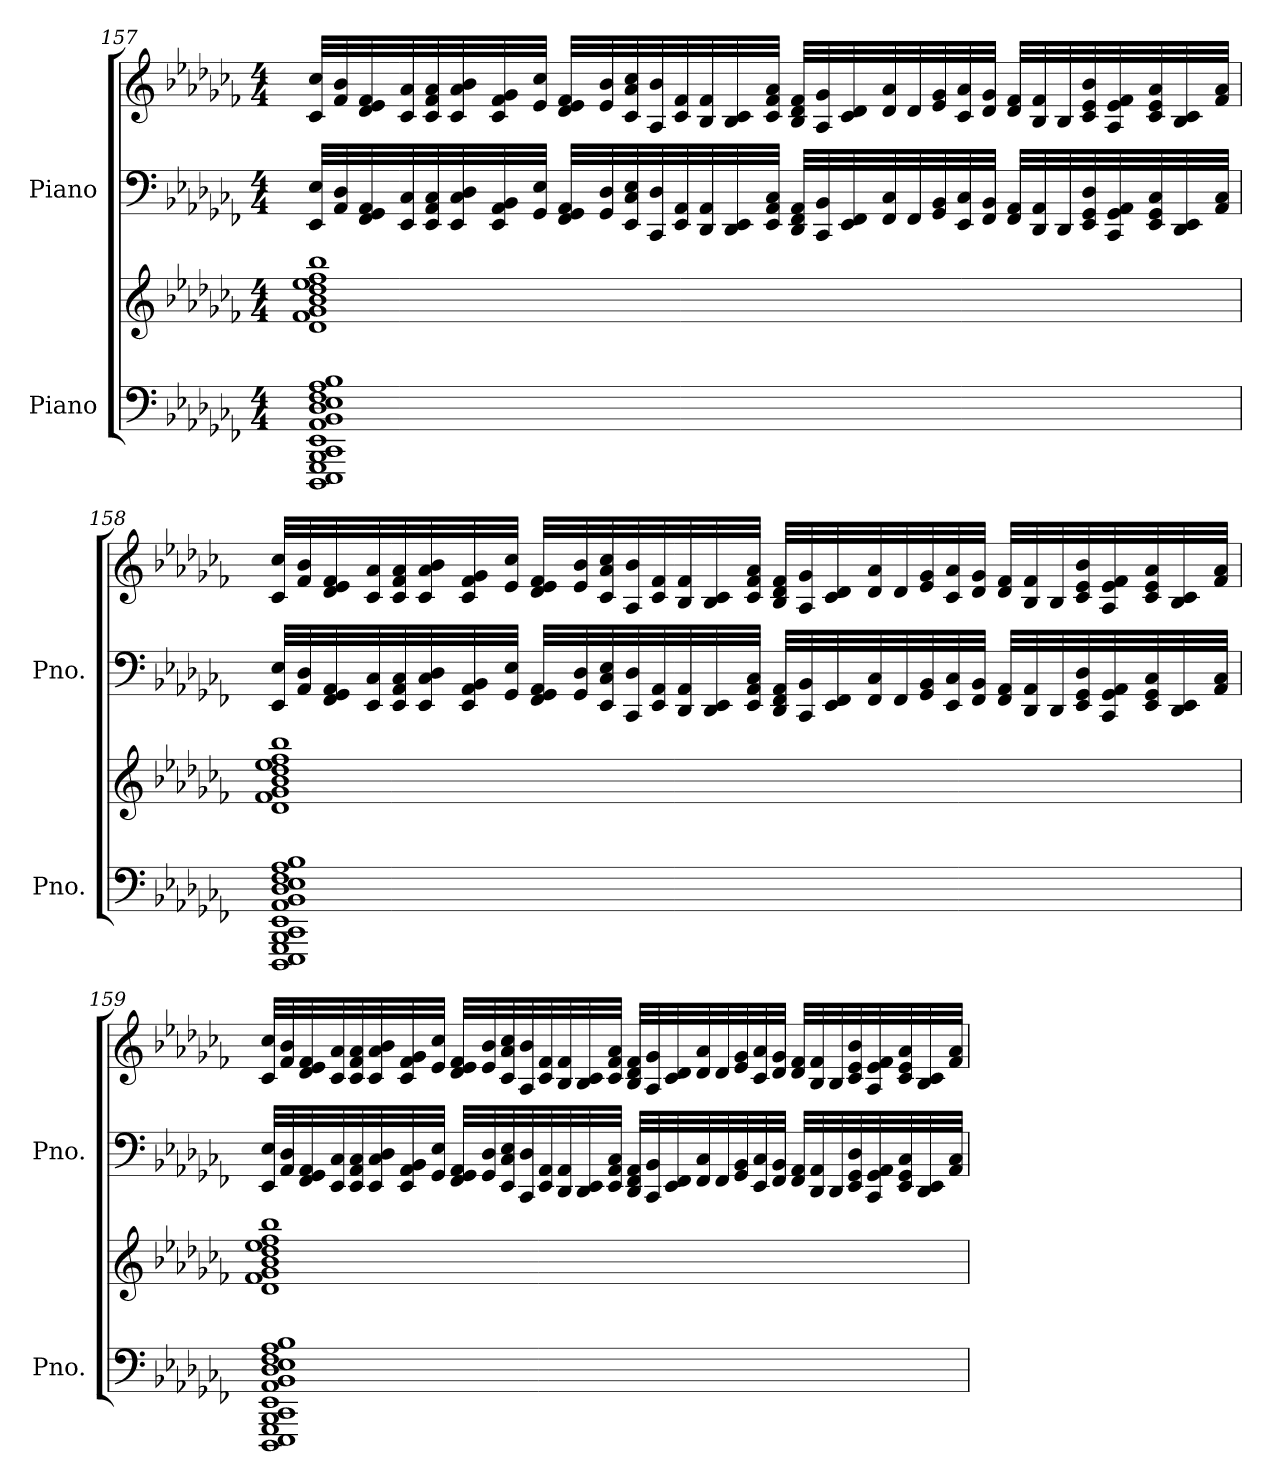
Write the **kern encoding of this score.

**kern	**kern	**kern	**kern
*part2	*part2	*part1	*part1
*staff4	*staff3	*staff2	*staff1
*I"Piano	*	*I"Piano	*
*I'Pno.	*	*I'Pno.	*
!!LO:LB:g=z
*clefF4	*clefG2	*clefF4	*clefG2
*ITrd14c24	*ITrd14c24	*ITrd-21c-36	*ITrd-21c-36
*k[b-e-a-d-g-c-f-]	*k[b-e-a-d-g-c-f-]	*k[b-e-a-d-g-c-f-]	*k[b-e-a-d-g-c-f-]
*M4/4	*M4/4	*M4/4	*M4/4
=157	=157	=157	=157
1DDDDD- 1EEEEE- 1GGGGG- 1BBBBB- 1CCCC- 1EEEE- 1AAAA- 1BBBB- 1DDD- 1EEE- 1FFF- 1AAA- 1BBB-	1DD- 1FF- 1GG- 1BB- 1D- 1E- 1F- 1B-	32ee-/ 32eee-/LLL	32cccc-/ 32ccccc-/LLL
.	.	32aa-/ 32ddd-/	32ffff-/ 32bbbb-/
.	.	32ff-/ 32gg-/ 32aa-/	32dddd-/ 32eeee-/ 32ffff-/
.	.	32ee-/ 32ccc-/	32cccc-/ 32aaaa-/
.	.	32ee-/ 32aa-/ 32ccc-/	32cccc-/ 32ffff-/ 32aaaa-/
.	.	32ee-/ 32ccc-/ 32ddd-/	32cccc-/ 32aaaa-/ 32bbbb-/
.	.	32ee-/ 32aa-/ 32bb-/	32cccc-/ 32ffff-/ 32gggg-/
.	.	32gg-/ 32eee-/JJJ	32eeee-/ 32ccccc-/JJJ
.	.	32ff-/ 32gg-/ 32aa-/LLL	32dddd-/ 32eeee-/ 32ffff-/LLL
.	.	32gg-/ 32ddd-/	32eeee-/ 32bbbb-/
.	.	32ee-/ 32ccc-/ 32eee-/	32cccc-/ 32aaaa-/ 32ccccc-/
.	.	32cc-/ 32ddd-/	32aaa-/ 32bbbb-/
.	.	32ee-/ 32aa-/	32cccc-/ 32ffff-/
.	.	32dd-/ 32aa-/	32bbb-/ 32ffff-/
.	.	32dd-/ 32ee-/	32bbb-/ 32cccc-/
.	.	32ee-/ 32aa-/ 32ccc-/JJJ	32cccc-/ 32ffff-/ 32aaaa-/JJJ
.	.	32dd-/ 32ff-/ 32aa-/LLL	32bbb-/ 32dddd-/ 32ffff-/LLL
.	.	32cc-/ 32bb-/	32aaa-/ 32gggg-/
.	.	32ee-/ 32ff-/	32cccc-/ 32dddd-/
.	.	32ff-/ 32ccc-/	32dddd-/ 32aaaa-/
.	.	32ff-/	32dddd-/
.	.	32gg-/ 32bb-/	32eeee-/ 32gggg-/
.	.	32ee-/ 32ccc-/	32cccc-/ 32aaaa-/
.	.	32ff-/ 32bb-/JJJ	32dddd-/ 32gggg-/JJJ
.	.	32ff-/ 32aa-/LLL	32dddd-/ 32ffff-/LLL
.	.	32dd-/ 32aa-/	32bbb-/ 32ffff-/
.	.	32dd-/	32bbb-/
.	.	32ee-/ 32gg-/ 32ddd-/	32cccc-/ 32eeee-/ 32bbbb-/
.	.	32cc-/ 32gg-/ 32aa-/	32aaa-/ 32eeee-/ 32ffff-/
.	.	32ee-/ 32gg-/ 32ccc-/	32cccc-/ 32eeee-/ 32aaaa-/
.	.	32dd-/ 32ee-/	32bbb-/ 32cccc-/
.	.	32aa-/ 32ccc-/JJJ	32ffff-/ 32aaaa-/JJJ
!!LO:LB:g=z
=158	=158	=158	=158
1DDDDD- 1EEEEE- 1GGGGG- 1BBBBB- 1CCCC- 1EEEE- 1AAAA- 1BBBB- 1DDD- 1EEE- 1FFF- 1AAA- 1BBB-	1DD- 1FF- 1GG- 1BB- 1D- 1E- 1F- 1B-	32ee-/ 32eee-/LLL	32cccc-/ 32ccccc-/LLL
.	.	32aa-/ 32ddd-/	32ffff-/ 32bbbb-/
.	.	32ff-/ 32gg-/ 32aa-/	32dddd-/ 32eeee-/ 32ffff-/
.	.	32ee-/ 32ccc-/	32cccc-/ 32aaaa-/
.	.	32ee-/ 32aa-/ 32ccc-/	32cccc-/ 32ffff-/ 32aaaa-/
.	.	32ee-/ 32ccc-/ 32ddd-/	32cccc-/ 32aaaa-/ 32bbbb-/
.	.	32ee-/ 32aa-/ 32bb-/	32cccc-/ 32ffff-/ 32gggg-/
.	.	32gg-/ 32eee-/JJJ	32eeee-/ 32ccccc-/JJJ
.	.	32ff-/ 32gg-/ 32aa-/LLL	32dddd-/ 32eeee-/ 32ffff-/LLL
.	.	32gg-/ 32ddd-/	32eeee-/ 32bbbb-/
.	.	32ee-/ 32ccc-/ 32eee-/	32cccc-/ 32aaaa-/ 32ccccc-/
.	.	32cc-/ 32ddd-/	32aaa-/ 32bbbb-/
.	.	32ee-/ 32aa-/	32cccc-/ 32ffff-/
.	.	32dd-/ 32aa-/	32bbb-/ 32ffff-/
.	.	32dd-/ 32ee-/	32bbb-/ 32cccc-/
.	.	32ee-/ 32aa-/ 32ccc-/JJJ	32cccc-/ 32ffff-/ 32aaaa-/JJJ
.	.	32dd-/ 32ff-/ 32aa-/LLL	32bbb-/ 32dddd-/ 32ffff-/LLL
.	.	32cc-/ 32bb-/	32aaa-/ 32gggg-/
.	.	32ee-/ 32ff-/	32cccc-/ 32dddd-/
.	.	32ff-/ 32ccc-/	32dddd-/ 32aaaa-/
.	.	32ff-/	32dddd-/
.	.	32gg-/ 32bb-/	32eeee-/ 32gggg-/
.	.	32ee-/ 32ccc-/	32cccc-/ 32aaaa-/
.	.	32ff-/ 32bb-/JJJ	32dddd-/ 32gggg-/JJJ
.	.	32ff-/ 32aa-/LLL	32dddd-/ 32ffff-/LLL
.	.	32dd-/ 32aa-/	32bbb-/ 32ffff-/
.	.	32dd-/	32bbb-/
.	.	32ee-/ 32gg-/ 32ddd-/	32cccc-/ 32eeee-/ 32bbbb-/
.	.	32cc-/ 32gg-/ 32aa-/	32aaa-/ 32eeee-/ 32ffff-/
.	.	32ee-/ 32gg-/ 32ccc-/	32cccc-/ 32eeee-/ 32aaaa-/
.	.	32dd-/ 32ee-/	32bbb-/ 32cccc-/
.	.	32aa-/ 32ccc-/JJJ	32ffff-/ 32aaaa-/JJJ
!!LO:PB:g=z
=159	=159	=159	=159
1DDDDD- 1EEEEE- 1GGGGG- 1BBBBB- 1CCCC- 1EEEE- 1AAAA- 1BBBB- 1DDD- 1EEE- 1FFF- 1AAA- 1BBB-	1DD- 1FF- 1GG- 1BB- 1D- 1E- 1F- 1B-	32ee-/ 32eee-/LLL	32cccc-/ 32ccccc-/LLL
.	.	32aa-/ 32ddd-/	32ffff-/ 32bbbb-/
.	.	32ff-/ 32gg-/ 32aa-/	32dddd-/ 32eeee-/ 32ffff-/
.	.	32ee-/ 32ccc-/	32cccc-/ 32aaaa-/
.	.	32ee-/ 32aa-/ 32ccc-/	32cccc-/ 32ffff-/ 32aaaa-/
.	.	32ee-/ 32ccc-/ 32ddd-/	32cccc-/ 32aaaa-/ 32bbbb-/
.	.	32ee-/ 32aa-/ 32bb-/	32cccc-/ 32ffff-/ 32gggg-/
.	.	32gg-/ 32eee-/JJJ	32eeee-/ 32ccccc-/JJJ
.	.	32ff-/ 32gg-/ 32aa-/LLL	32dddd-/ 32eeee-/ 32ffff-/LLL
.	.	32gg-/ 32ddd-/	32eeee-/ 32bbbb-/
.	.	32ee-/ 32ccc-/ 32eee-/	32cccc-/ 32aaaa-/ 32ccccc-/
.	.	32cc-/ 32ddd-/	32aaa-/ 32bbbb-/
.	.	32ee-/ 32aa-/	32cccc-/ 32ffff-/
.	.	32dd-/ 32aa-/	32bbb-/ 32ffff-/
.	.	32dd-/ 32ee-/	32bbb-/ 32cccc-/
.	.	32ee-/ 32aa-/ 32ccc-/JJJ	32cccc-/ 32ffff-/ 32aaaa-/JJJ
.	.	32dd-/ 32ff-/ 32aa-/LLL	32bbb-/ 32dddd-/ 32ffff-/LLL
.	.	32cc-/ 32bb-/	32aaa-/ 32gggg-/
.	.	32ee-/ 32ff-/	32cccc-/ 32dddd-/
.	.	32ff-/ 32ccc-/	32dddd-/ 32aaaa-/
.	.	32ff-/	32dddd-/
.	.	32gg-/ 32bb-/	32eeee-/ 32gggg-/
.	.	32ee-/ 32ccc-/	32cccc-/ 32aaaa-/
.	.	32ff-/ 32bb-/JJJ	32dddd-/ 32gggg-/JJJ
.	.	32ff-/ 32aa-/LLL	32dddd-/ 32ffff-/LLL
.	.	32dd-/ 32aa-/	32bbb-/ 32ffff-/
.	.	32dd-/	32bbb-/
.	.	32ee-/ 32gg-/ 32ddd-/	32cccc-/ 32eeee-/ 32bbbb-/
.	.	32cc-/ 32gg-/ 32aa-/	32aaa-/ 32eeee-/ 32ffff-/
.	.	32ee-/ 32gg-/ 32ccc-/	32cccc-/ 32eeee-/ 32aaaa-/
.	.	32dd-/ 32ee-/	32bbb-/ 32cccc-/
.	.	32aa-/ 32ccc-/JJJ	32ffff-/ 32aaaa-/JJJ
=	=	=	=
*-	*-	*-	*-
